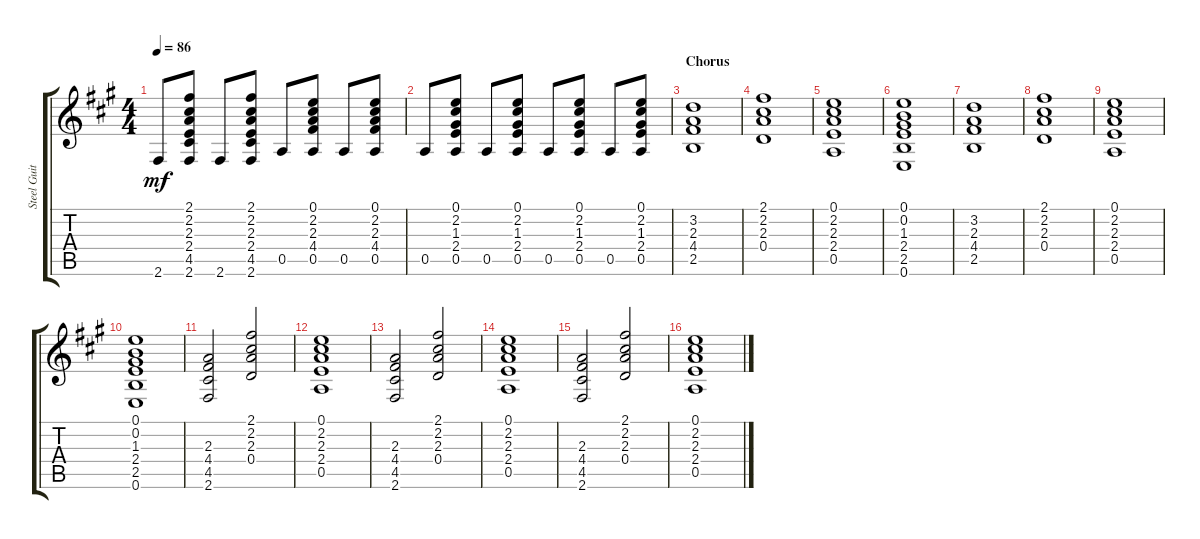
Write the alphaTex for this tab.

\track ("Steel Guitar" "Steel Guit") {instrument acousticguitarsteel}
\staff {score tabs}
\tuning (E4 B3 G3 D3 A2 E2) {hide}
\ts (4 4)
\tempo 86
\clef g2
\ks a
2.6.8{dy mf} (2.1 2.2 2.3 2.4 4.5 2.6).8 2.6.8 (2.1 2.2 2.3 2.4 4.5 2.6).8 0.5.8 (0.1 2.2 2.3 4.4 0.5).8 0.5.8 (0.1 2.2 2.3 4.4 0.5).8 |
0.5.8 (0.1 2.2 1.3 2.4 0.5).8 0.5.8 (0.1 2.2 1.3 2.4 0.5).8 0.5.8 (0.1 2.2 1.3 2.4 0.5).8 0.5.8 (0.1 2.2 1.3 2.4 0.5).8 |
\section ("" "Chorus")
(3.2 2.3 4.4 2.5).1 |
(2.1 2.2 2.3 0.4).1 |
(0.1 2.2 2.3 2.4 0.5).1 |
(0.1 0.2 1.3 2.4 2.5 0.6).1 |
(3.2 2.3 4.4 2.5).1 |
(2.1 2.2 2.3 0.4).1 |
(0.1 2.2 2.3 2.4 0.5).1 |
(0.1 0.2 1.3 2.4 2.5 0.6).1 |
(2.3 4.4 4.5 2.6).2 (2.1 2.2 2.3 0.4).2 |
(0.1 2.2 2.3 2.4 0.5).1 |
(2.3 4.4 4.5 2.6).2 (2.1 2.2 2.3 0.4).2 |
(0.1 2.2 2.3 2.4 0.5).1 |
(2.3 4.4 4.5 2.6).2 (2.1 2.2 2.3 0.4).2 |
(0.1 2.2 2.3 2.4 0.5).1
